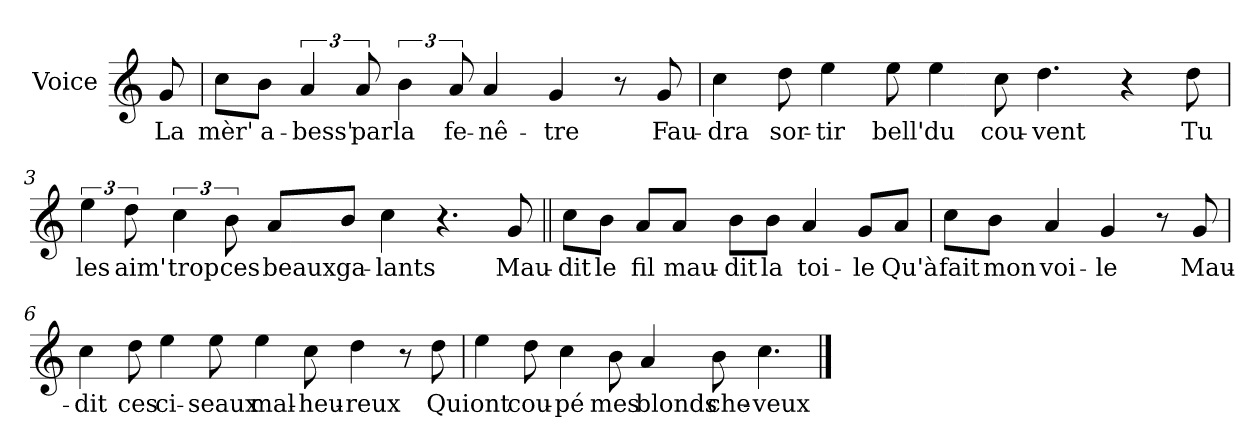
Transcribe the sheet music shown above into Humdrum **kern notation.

**kern	**text
*part1	*part1
*staff1	*staff1
*I"Voice	*
*I'V	*
*clefG2	*
*k[]	*
*C:	*
=	=
8g/	La
=1	=1
8cc\L	mèr'
8b\J	a-
6a/	-bess'
12a/	par
6b\	la
12a/	fe-
4a/	-nê-
4g/	-tre
8r	.
8g/	Fau-
=2	=2
*MM135	*
4cc\	-dra
8dd\	sor-
4ee\	-tir
8ee\	bell'
4ee\	du
8cc\	cou-
4.dd\	-vent
4r	.
8dd\	Tu
!!LO:LB:g=z
=3	=3
*MM90	*
6ee\	les
12dd\	aim'
6cc\	trop
12b\	ces
8a/L	beaux
8b/J	ga-
4cc\	-lants
4.r	.
8g/	Mau-
=4||	=4||
8cc\L	-dit
8b\J	le
8a/L	fil
8a/J	mau-
8b\L	-dit
8b\J	la
4a/	toi-
8g/L	-le
8a/J	Qu'à
=5	=5
8cc\L	fait
8b\J	mon
4a/	voi-
4g/	-le
8r	.
8g/	Mau-
!!LO:LB:g=z
=6	=6
*MM135	*
4cc\	-dit
8dd\	ces
4ee\	ci-
8ee\	-seaux
4ee\	mal-
8cc\	-heu-
4dd\	-reux
8r	.
8dd\	Qui
=7	=7
4ee\	ont
8dd\	cou-
4cc\	-pé
8b\	mes
4a/	blonds
8b\	che-
4.cc\	-veux
==	==
*-	*-
